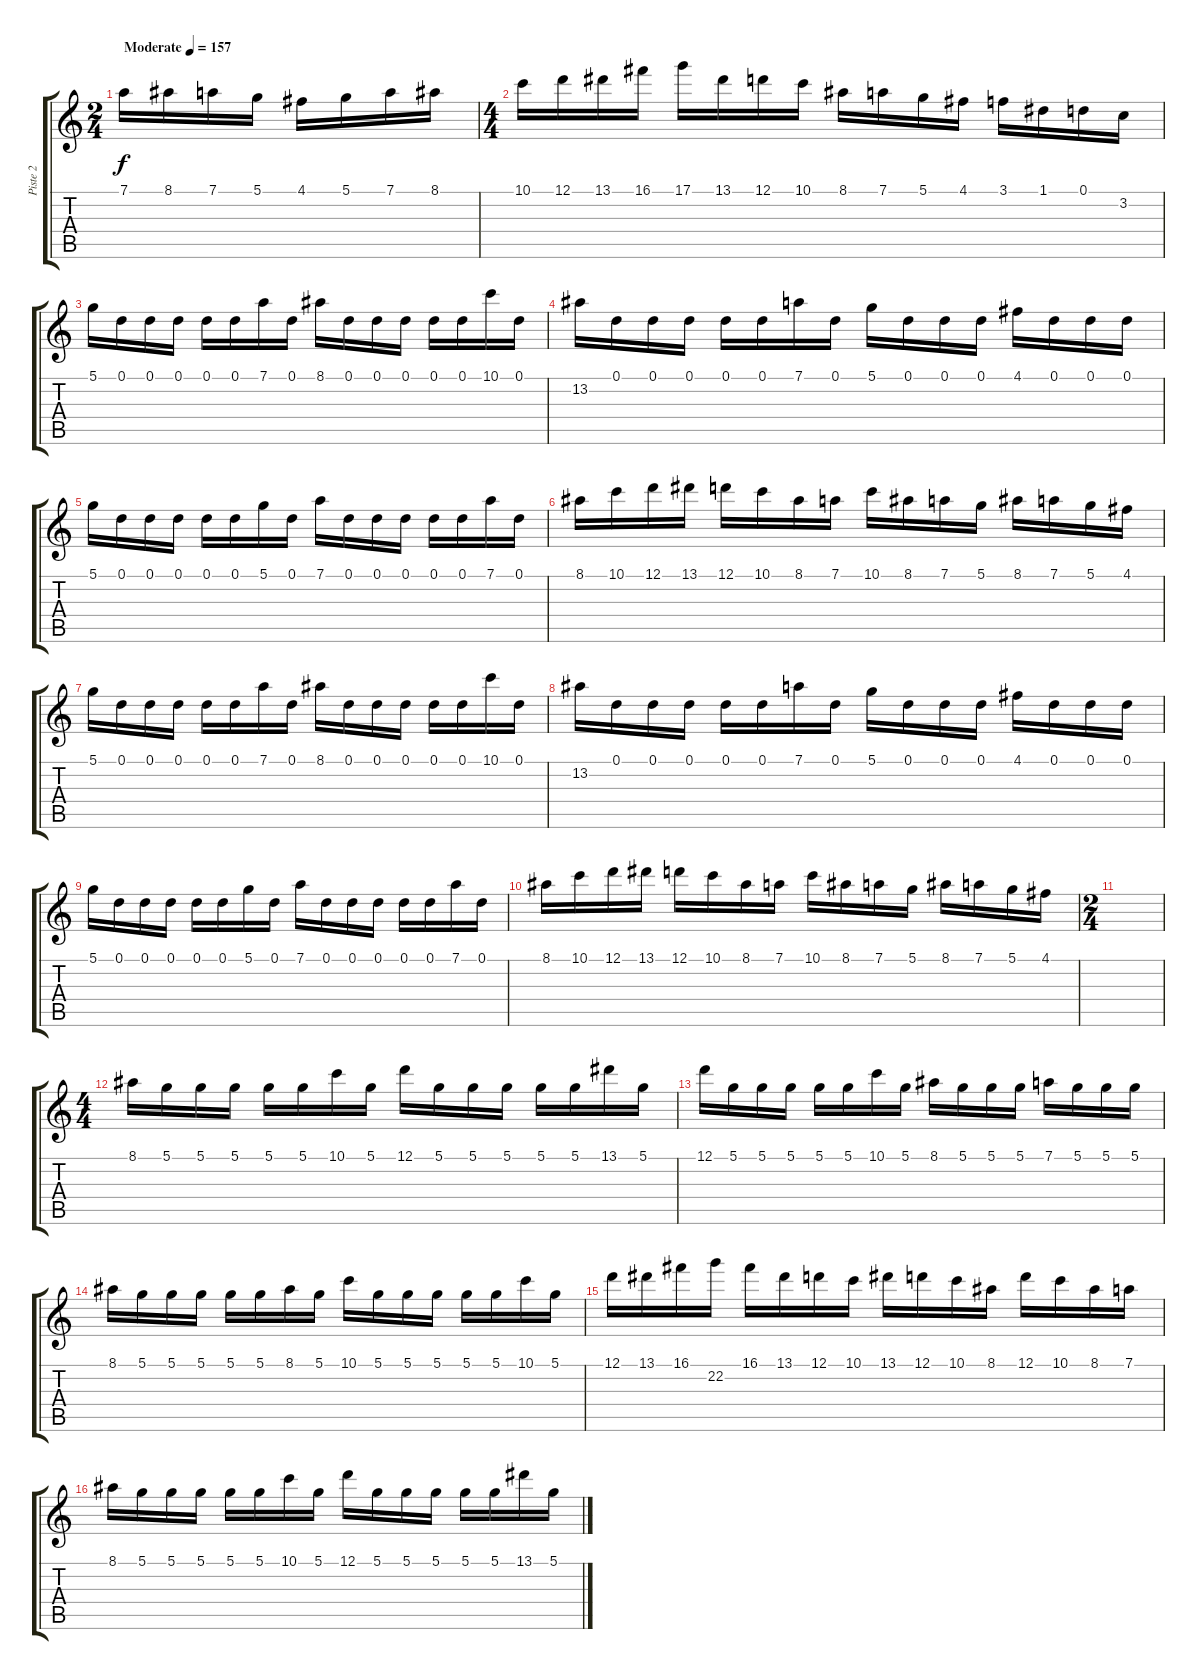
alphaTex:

\track ("Piste 2" "Piste 2") {instrument overdrivenguitar}
\staff {score tabs}
\tuning (D4 A3 F3 C3 G2 D2) {hide}
\ts (2 4)
\tempo (157 "Moderate")
\clef g2
\ks c
7.1.16{dy f instrument overdrivenguitar} 8.1.16 7.1.16 5.1.16 4.1.16 5.1.16 7.1.16 8.1.16 |
\ts (4 4)
10.1.16 12.1.16 13.1.16 16.1.16 17.1.16 13.1.16 12.1.16 10.1.16 8.1.16 7.1.16 5.1.16 4.1.16 3.1.16 1.1.16 0.1.16 3.2.16 |
5.1.16 0.1.16 0.1.16 0.1.16 0.1.16 0.1.16 7.1.16 0.1.16 8.1.16 0.1.16 0.1.16 0.1.16 0.1.16 0.1.16 10.1.16 0.1.16 |
13.2.16 0.1.16 0.1.16 0.1.16 0.1.16 0.1.16 7.1.16 0.1.16 5.1.16 0.1.16 0.1.16 0.1.16 4.1.16 0.1.16 0.1.16 0.1.16 |
5.1.16 0.1.16 0.1.16 0.1.16 0.1.16 0.1.16 5.1.16 0.1.16 7.1.16 0.1.16 0.1.16 0.1.16 0.1.16 0.1.16 7.1.16 0.1.16 |
8.1.16 10.1.16 12.1.16 13.1.16 12.1.16 10.1.16 8.1.16 7.1.16 10.1.16 8.1.16 7.1.16 5.1.16 8.1.16 7.1.16 5.1.16 4.1.16 |
5.1.16 0.1.16 0.1.16 0.1.16 0.1.16 0.1.16 7.1.16 0.1.16 8.1.16 0.1.16 0.1.16 0.1.16 0.1.16 0.1.16 10.1.16 0.1.16 |
13.2.16 0.1.16 0.1.16 0.1.16 0.1.16 0.1.16 7.1.16 0.1.16 5.1.16 0.1.16 0.1.16 0.1.16 4.1.16 0.1.16 0.1.16 0.1.16 |
5.1.16 0.1.16 0.1.16 0.1.16 0.1.16 0.1.16 5.1.16 0.1.16 7.1.16 0.1.16 0.1.16 0.1.16 0.1.16 0.1.16 7.1.16 0.1.16 |
8.1.16 10.1.16 12.1.16 13.1.16 12.1.16 10.1.16 8.1.16 7.1.16 10.1.16 8.1.16 7.1.16 5.1.16 8.1.16 7.1.16 5.1.16 4.1.16 |
\ts (2 4)
|
\ts (4 4)
8.1.16 5.1.16 5.1.16 5.1.16 5.1.16 5.1.16 10.1.16 5.1.16 12.1.16 5.1.16 5.1.16 5.1.16 5.1.16 5.1.16 13.1.16 5.1.16 |
12.1.16 5.1.16 5.1.16 5.1.16 5.1.16 5.1.16 10.1.16 5.1.16 8.1.16 5.1.16 5.1.16 5.1.16 7.1.16 5.1.16 5.1.16 5.1.16 |
8.1.16 5.1.16 5.1.16 5.1.16 5.1.16 5.1.16 8.1.16 5.1.16 10.1.16 5.1.16 5.1.16 5.1.16 5.1.16 5.1.16 10.1.16 5.1.16 |
12.1.16 13.1.16 16.1.16 22.2.16 16.1.16 13.1.16 12.1.16 10.1.16 13.1.16 12.1.16 10.1.16 8.1.16 12.1.16 10.1.16 8.1.16 7.1.16 |
8.1.16 5.1.16 5.1.16 5.1.16 5.1.16 5.1.16 10.1.16 5.1.16 12.1.16 5.1.16 5.1.16 5.1.16 5.1.16 5.1.16 13.1.16 5.1.16
